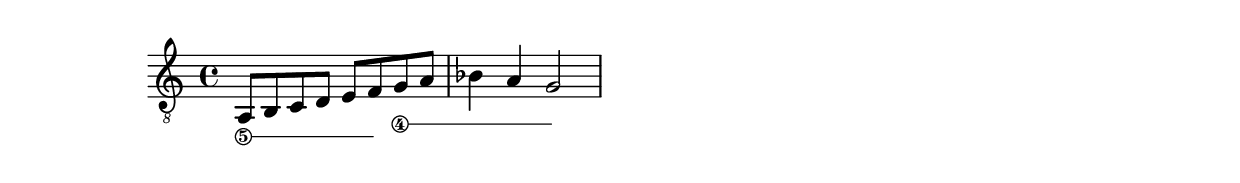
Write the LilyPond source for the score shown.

\version "2.17.6"

\header {
  lsrtags = "editorial-annotations, text, fretted-strings, tweaks-and-overrides, scheme-language"

  texidoc = "
Make an extender line for string number indications, showing that a
series of notes is supposed to be played all on the same string.

"
  doctitle = "String number extender lines"
}

stringNumberSpanner =
#(define-music-function (parser location StringNumber) (string?)
  #{
    \override TextSpanner.style = #'solid
    \override TextSpanner.font-size = #-5
    \override TextSpanner.bound-details.left.stencil-align-dir-y = #CENTER
    \override TextSpanner.bound-details.left.text = \markup { \circle \number #StringNumber }
  #})


\relative c {
  \clef "treble_8"
  \stringNumberSpanner "5"
  \textSpannerDown
  a8\startTextSpan
  b c d e f\stopTextSpan
  \stringNumberSpanner "4"
  g\startTextSpan a
  bes4 a g2\stopTextSpan
}

